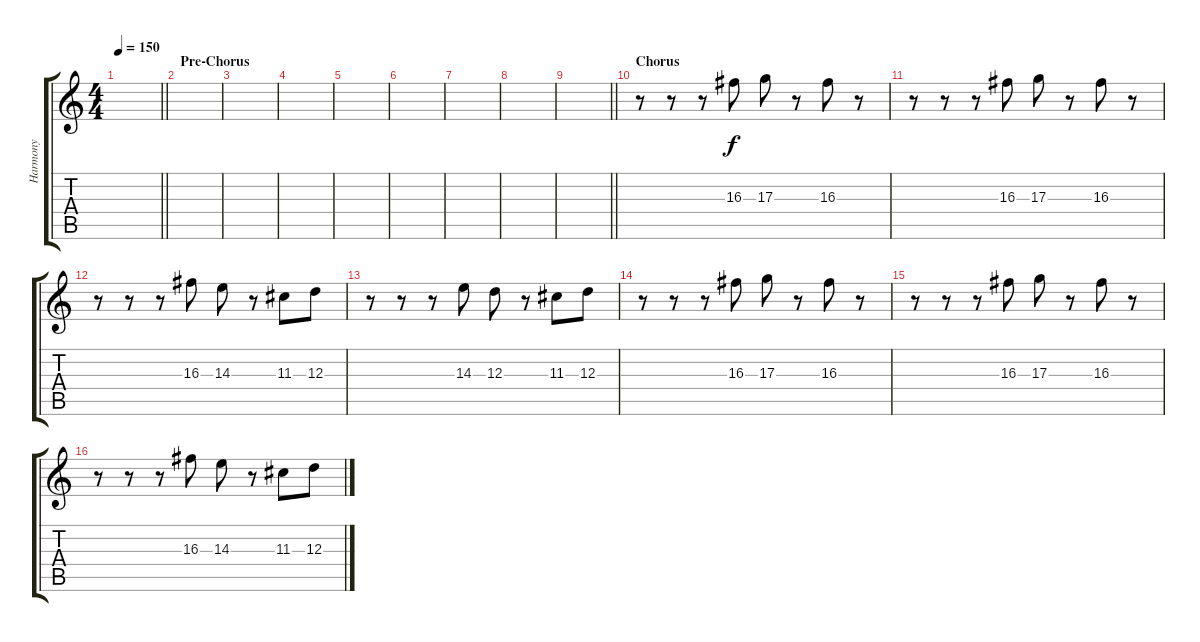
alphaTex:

\track ("Harmony" "Harmony") {instrument distortionguitar}
\staff {score tabs}
\tuning (B3 Gb3 D3 A2 E2 B1) {hide}
\ts (4 4)
\tempo 150
\clef g2
\barLineRight lightlight
\ks c
|
\section ("" "Pre-Chorus")
|
|
|
|
|
|
|
\barLineRight lightlight
|
\section ("" "Chorus")
r.8 r.8 r.8 16.3.8 17.3.8 r.8 16.3.8 r.8 |
r.8 r.8 r.8 16.3.8 17.3.8 r.8 16.3.8 r.8 |
r.8 r.8 r.8 16.3.8 14.3.8 r.8 11.3.8 12.3.8 |
r.8 r.8 r.8 14.3.8 12.3.8 r.8 11.3.8 12.3.8 |
r.8 r.8 r.8 16.3.8 17.3.8 r.8 16.3.8 r.8 |
r.8 r.8 r.8 16.3.8 17.3.8 r.8 16.3.8 r.8 |
r.8 r.8 r.8 16.3.8 14.3.8 r.8 11.3.8 12.3.8
